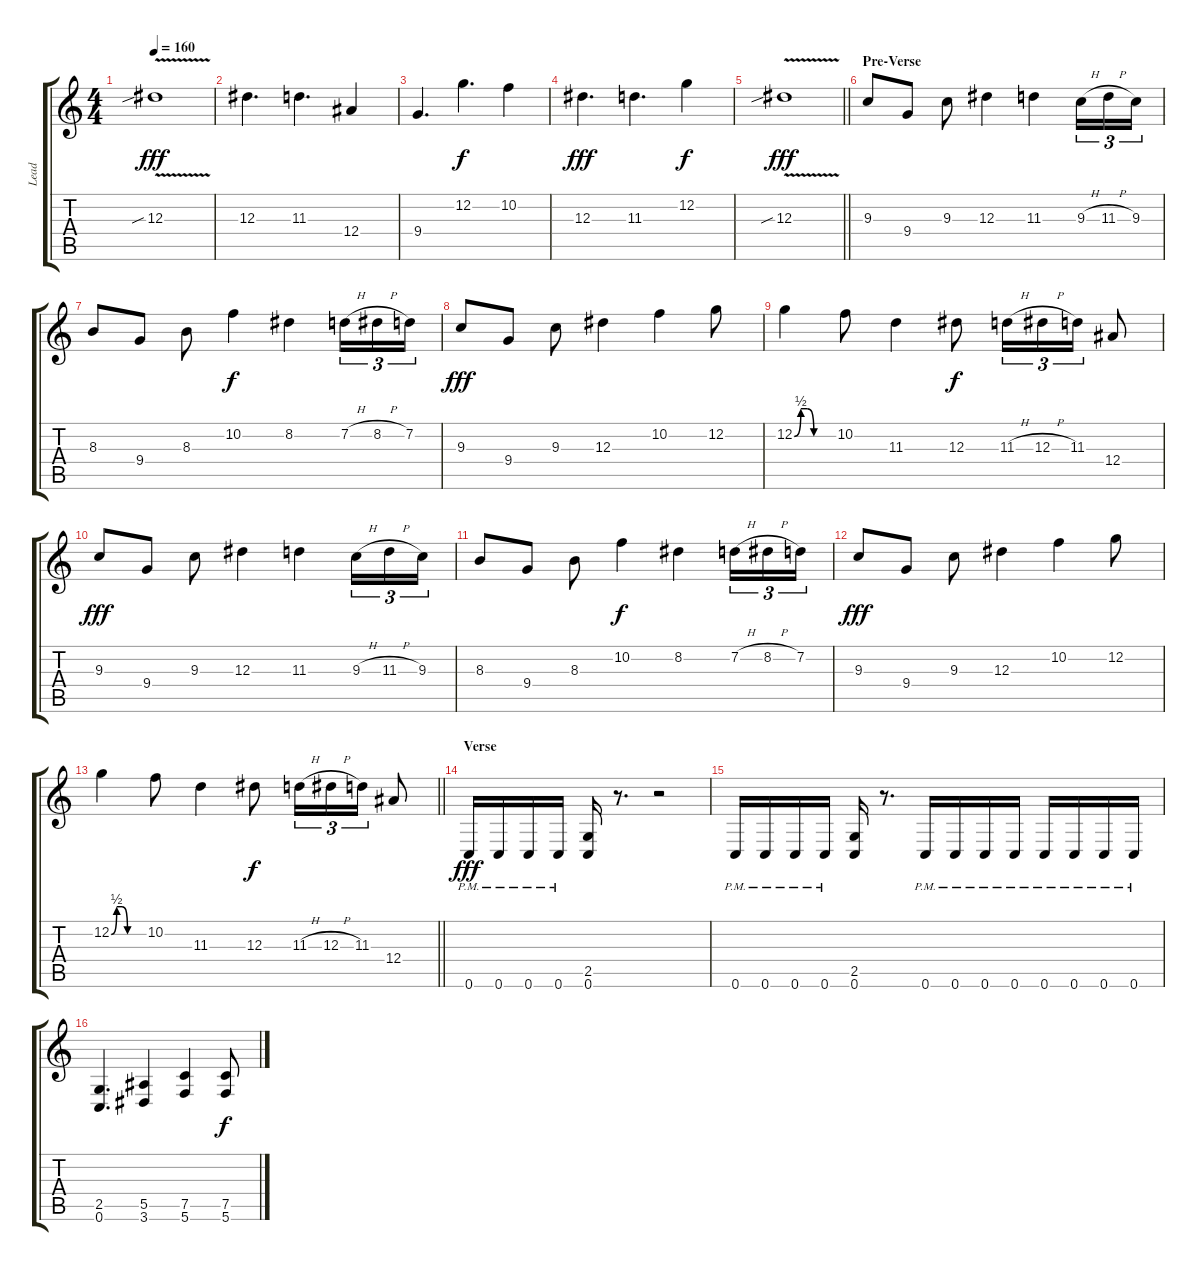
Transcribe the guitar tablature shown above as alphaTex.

\track ("Lead" "Lead") {instrument distortionguitar}
\staff {score tabs}
\tuning (C4 G3 Eb3 Bb2 F2 C2) {hide}
\ts (4 4)
\tempo 160
\clef g2
\ks c
12.3{v sib}.1{dy fff} |
12.3.4{d} 11.3.4{d} 12.4.4 |
9.4.4{d} 12.2.4{d dy f} 10.2.4 |
12.3.4{d dy fff} 11.3.4{d} 12.2.4{dy f} |
\barLineRight lightlight
12.3{v sib}.1{dy fff} |
\section ("" "Pre-Verse")
9.3.8 9.4.8 9.3.8 12.3.4 11.3.4 9.3{h}.16{tu (3 2)} 11.3{h}.16{tu (3 2)} 9.3.16{tu (3 2)} |
8.3.8 9.4.8 8.3.8 10.2.4{dy f} 8.2.4 7.2{h}.16{tu (3 2)} 8.2{h}.16{tu (3 2)} 7.2.16{tu (3 2)} |
9.3.8{dy fff} 9.4.8 9.3.8 12.3.4 10.2.4 12.2.8 |
12.2{be (custom 0 0 10 2 20 2 30 0 60 0)}.4 10.2.8 11.3.4 12.3.8{dy f} 11.3{h}.16{tu (3 2)} 12.3{h}.16{tu (3 2)} 11.3.16{tu (3 2)} 12.4.8 |
9.3.8{dy fff} 9.4.8 9.3.8 12.3.4 11.3.4 9.3{h}.16{tu (3 2)} 11.3{h}.16{tu (3 2)} 9.3.16{tu (3 2)} |
8.3.8 9.4.8 8.3.8 10.2.4{dy f} 8.2.4 7.2{h}.16{tu (3 2)} 8.2{h}.16{tu (3 2)} 7.2.16{tu (3 2)} |
9.3.8{dy fff} 9.4.8 9.3.8 12.3.4 10.2.4 12.2.8 |
\barLineRight lightlight
12.2{be (custom 0 0 10 2 20 2 30 0 60 0)}.4 10.2.8 11.3.4 12.3.8{dy f} 11.3{h}.16{tu (3 2)} 12.3{h}.16{tu (3 2)} 11.3.16{tu (3 2)} 12.4.8 |
\section ("" "Verse")
0.6{pm}.16{dy fff} 0.6{pm}.16 0.6{pm}.16 0.6{pm}.16 (2.5 0.6).16 r.8{d} r.2 |
0.6{pm}.16 0.6{pm}.16 0.6{pm}.16 0.6{pm}.16 (2.5 0.6).16 r.8{d} 0.6{pm}.16 0.6{pm}.16 0.6{pm}.16 0.6{pm}.16 0.6{pm}.16 0.6{pm}.16 0.6{pm}.16 0.6{pm}.16 |
(2.5 0.6).4{d} (5.5 3.6).4 (7.5 5.6).4 (7.5 5.6).8{dy f}
